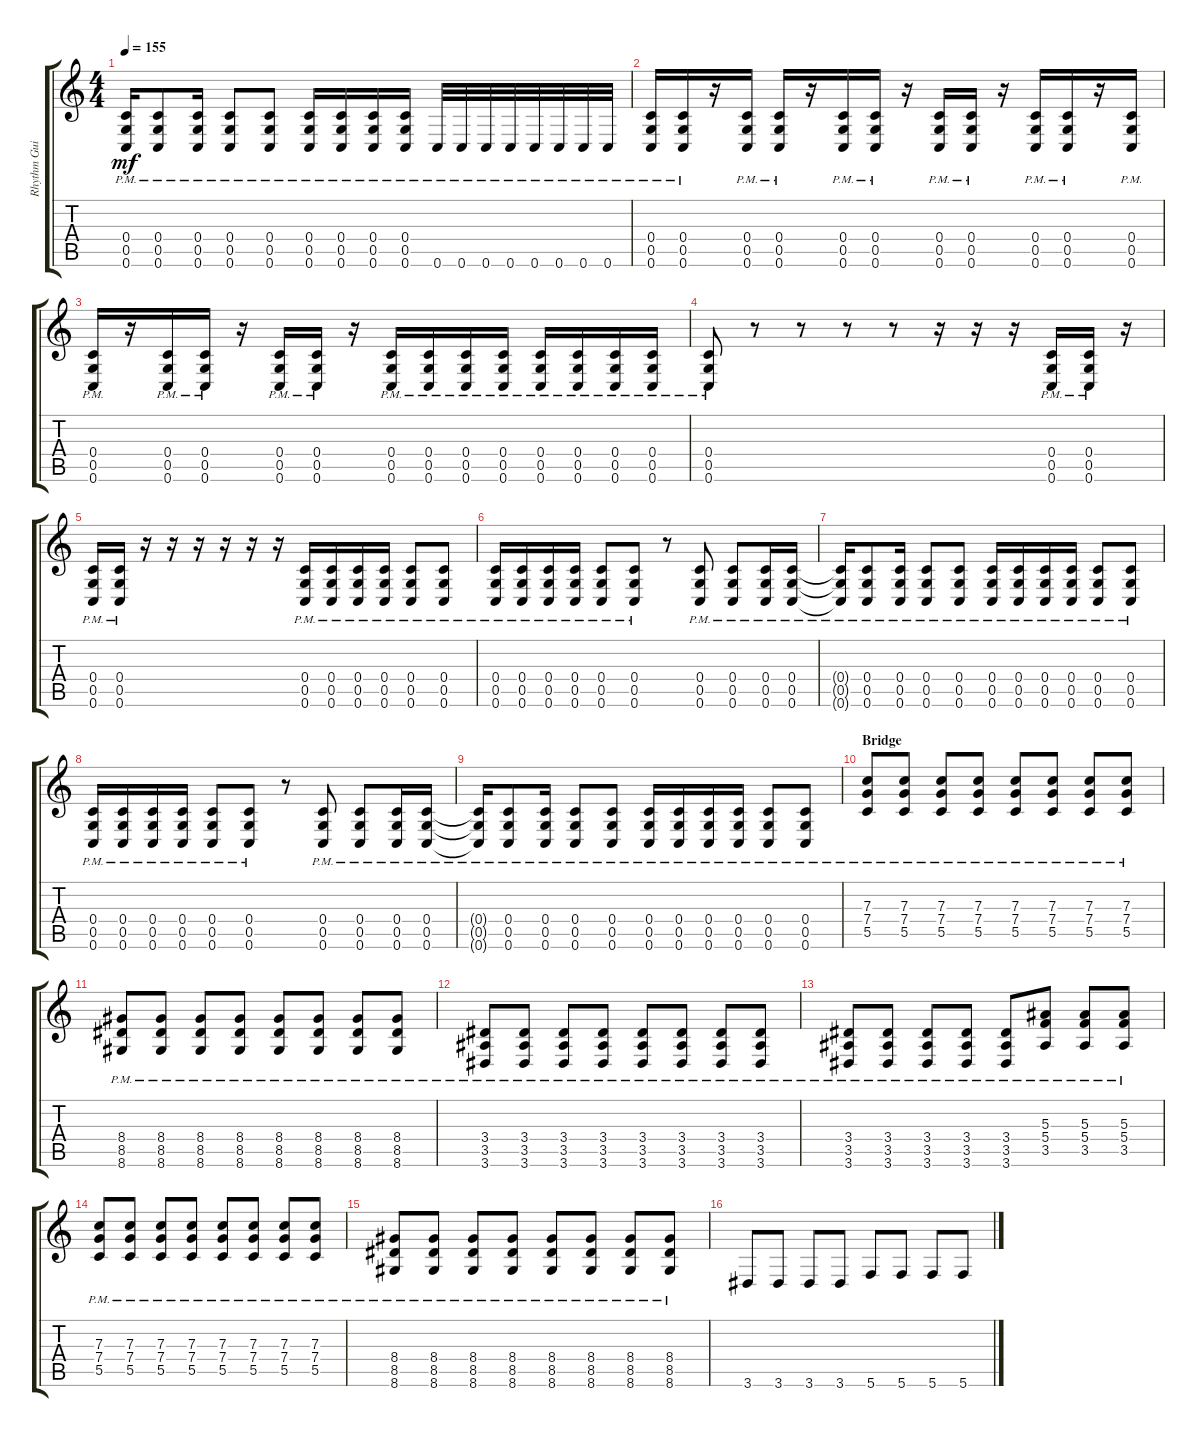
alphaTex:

\track ("Rhythm Guitar" "Rhythm Gui") {instrument distortionguitar}
\staff {score tabs}
\tuning (D4 A3 F3 C3 G2 C2) {hide}
\ts (4 4)
\tempo 155
\clef g2
\ks c
(0.4{pm t} 0.5{pm t} 0.6{pm t}).16{dy mf} (0.4{pm} 0.5{pm} 0.6{pm}).8 (0.4{pm} 0.5{pm} 0.6{pm}).16 (0.4{pm} 0.5{pm} 0.6{pm}).8 (0.4{pm} 0.5{pm} 0.6{pm}).8 (0.4{pm} 0.5{pm} 0.6{pm}).16 (0.4{pm} 0.5{pm} 0.6{pm}).16 (0.4{pm} 0.5{pm} 0.6{pm}).16 (0.4{pm} 0.5{pm} 0.6{pm}).16 0.6{pm}.32 0.6{pm}.32 0.6{pm}.32 0.6{pm}.32 0.6{pm}.32 0.6{pm}.32 0.6{pm}.32 0.6{pm}.32 |
(0.4{pm} 0.5{pm} 0.6{pm}).16 (0.4{pm} 0.5{pm} 0.6{pm}).16 r.16 (0.4{pm} 0.5{pm} 0.6{pm}).16 (0.4{pm} 0.5{pm} 0.6{pm}).16 r.16 (0.4{pm} 0.5{pm} 0.6{pm}).16 (0.4{pm} 0.5{pm} 0.6{pm}).16 r.16 (0.4{pm} 0.5{pm} 0.6{pm}).16 (0.4{pm} 0.5{pm} 0.6{pm}).16 r.16 (0.4{pm} 0.5{pm} 0.6{pm}).16 (0.4{pm} 0.5{pm} 0.6{pm}).16 r.16 (0.4{pm} 0.5{pm} 0.6{pm}).16 |
(0.4{pm} 0.5{pm} 0.6{pm}).16 r.16 (0.4{pm} 0.5{pm} 0.6{pm}).16 (0.4{pm} 0.5{pm} 0.6{pm}).16 r.16 (0.4{pm} 0.5{pm} 0.6{pm}).16 (0.4{pm} 0.5{pm} 0.6{pm}).16 r.16 (0.4{pm} 0.5{pm} 0.6{pm}).16 (0.4{pm} 0.5{pm} 0.6{pm}).16 (0.4{pm} 0.5{pm} 0.6{pm}).16 (0.4{pm} 0.5{pm} 0.6{pm}).16 (0.4{pm} 0.5{pm} 0.6{pm}).16 (0.4{pm} 0.5{pm} 0.6{pm}).16 (0.4{pm} 0.5{pm} 0.6{pm}).16 (0.4{pm} 0.5{pm} 0.6{pm}).16 |
(0.4{pm} 0.5{pm} 0.6{pm}).8 r.8 r.8 r.8 r.8 r.16 r.16 r.16 (0.4{pm} 0.5{pm} 0.6{pm}).16 (0.4{pm} 0.5{pm} 0.6{pm}).16 r.16 |
(0.4{pm} 0.5{pm} 0.6{pm}).16 (0.4{pm} 0.5{pm} 0.6{pm}).16 r.16 r.16 r.16 r.16 r.16 r.16 (0.4{pm} 0.5{pm} 0.6{pm}).16 (0.4{pm} 0.5{pm} 0.6{pm}).16 (0.4{pm} 0.5{pm} 0.6{pm}).16 (0.4{pm} 0.5{pm} 0.6{pm}).16 (0.4{pm} 0.5{pm} 0.6{pm}).8 (0.4{pm} 0.5{pm} 0.6{pm}).8 |
(0.4{pm} 0.5{pm} 0.6{pm}).16 (0.4{pm} 0.5{pm} 0.6{pm}).16 (0.4{pm} 0.5{pm} 0.6{pm}).16 (0.4{pm} 0.5{pm} 0.6{pm}).16 (0.4{pm} 0.5{pm} 0.6{pm}).8 (0.4{pm} 0.5{pm} 0.6{pm}).8 r.8 (0.4{pm} 0.5{pm} 0.6{pm}).8 (0.4{pm} 0.5{pm} 0.6{pm}).8 (0.4{pm} 0.5{pm} 0.6{pm}).16 (0.4{pm} 0.5{pm} 0.6{pm}).16 |
(0.4{pm t} 0.5{pm t} 0.6{pm t}).16 (0.4{pm} 0.5{pm} 0.6{pm}).8 (0.4{pm} 0.5{pm} 0.6{pm}).16 (0.4{pm} 0.5{pm} 0.6{pm}).8 (0.4{pm} 0.5{pm} 0.6{pm}).8 (0.4{pm} 0.5{pm} 0.6{pm}).16 (0.4{pm} 0.5{pm} 0.6{pm}).16 (0.4{pm} 0.5{pm} 0.6{pm}).16 (0.4{pm} 0.5{pm} 0.6{pm}).16 (0.4{pm} 0.5{pm} 0.6{pm}).8 (0.4{pm} 0.5{pm} 0.6{pm}).8 |
(0.4{pm} 0.5{pm} 0.6{pm}).16 (0.4{pm} 0.5{pm} 0.6{pm}).16 (0.4{pm} 0.5{pm} 0.6{pm}).16 (0.4{pm} 0.5{pm} 0.6{pm}).16 (0.4{pm} 0.5{pm} 0.6{pm}).8 (0.4{pm} 0.5{pm} 0.6{pm}).8 r.8 (0.4{pm} 0.5{pm} 0.6{pm}).8 (0.4{pm} 0.5{pm} 0.6{pm}).8 (0.4{pm} 0.5{pm} 0.6{pm}).16 (0.4{pm} 0.5{pm} 0.6{pm}).16 |
(0.4{pm t} 0.5{pm t} 0.6{pm t}).16 (0.4{pm} 0.5{pm} 0.6{pm}).8 (0.4{pm} 0.5{pm} 0.6{pm}).16 (0.4{pm} 0.5{pm} 0.6{pm}).8 (0.4{pm} 0.5{pm} 0.6{pm}).8 (0.4{pm} 0.5{pm} 0.6{pm}).16 (0.4{pm} 0.5{pm} 0.6{pm}).16 (0.4{pm} 0.5{pm} 0.6{pm}).16 (0.4{pm} 0.5{pm} 0.6{pm}).16 (0.4{pm} 0.5{pm} 0.6{pm}).8 (0.4{pm} 0.5{pm} 0.6{pm}).8 |
\section ("" "Bridge")
(7.3{pm} 7.4{pm} 5.5{pm}).8 (7.3{pm} 7.4{pm} 5.5{pm}).8 (7.3{pm} 7.4{pm} 5.5{pm}).8 (7.3{pm} 7.4{pm} 5.5{pm}).8 (7.3{pm} 7.4{pm} 5.5{pm}).8 (7.3{pm} 7.4{pm} 5.5{pm}).8 (7.3{pm} 7.4{pm} 5.5{pm}).8 (7.3{pm} 7.4{pm} 5.5{pm}).8 |
(8.4{pm} 8.5{pm} 8.6{pm}).8 (8.4{pm} 8.5{pm} 8.6{pm}).8 (8.4{pm} 8.5{pm} 8.6{pm}).8 (8.4{pm} 8.5{pm} 8.6{pm}).8 (8.4{pm} 8.5{pm} 8.6{pm}).8 (8.4{pm} 8.5{pm} 8.6{pm}).8 (8.4{pm} 8.5{pm} 8.6{pm}).8 (8.4{pm} 8.5{pm} 8.6{pm}).8 |
(3.4{pm} 3.5{pm} 3.6{pm}).8 (3.4{pm} 3.5{pm} 3.6{pm}).8 (3.4{pm} 3.5{pm} 3.6{pm}).8 (3.4{pm} 3.5{pm} 3.6{pm}).8 (3.4{pm} 3.5{pm} 3.6{pm}).8 (3.4{pm} 3.5{pm} 3.6{pm}).8 (3.4{pm} 3.5{pm} 3.6{pm}).8 (3.4{pm} 3.5{pm} 3.6{pm}).8 |
(3.4{pm} 3.5{pm} 3.6{pm}).8 (3.4{pm} 3.5{pm} 3.6{pm}).8 (3.4{pm} 3.5{pm} 3.6{pm}).8 (3.4{pm} 3.5{pm} 3.6{pm}).8 (3.4{pm} 3.5{pm} 3.6{pm}).8 (5.3{pm} 5.4{pm} 3.5{pm}).8 (5.3{pm} 5.4{pm} 3.5{pm}).8 (5.3{pm} 5.4{pm} 3.5{pm}).8 |
(7.3{pm} 7.4{pm} 5.5{pm}).8 (7.3{pm} 7.4{pm} 5.5{pm}).8 (7.3{pm} 7.4{pm} 5.5{pm}).8 (7.3{pm} 7.4{pm} 5.5{pm}).8 (7.3{pm} 7.4{pm} 5.5{pm}).8 (7.3{pm} 7.4{pm} 5.5{pm}).8 (7.3{pm} 7.4{pm} 5.5{pm}).8 (7.3{pm} 7.4{pm} 5.5{pm}).8 |
(8.4{pm} 8.5{pm} 8.6{pm}).8 (8.4{pm} 8.5{pm} 8.6{pm}).8 (8.4{pm} 8.5{pm} 8.6{pm}).8 (8.4{pm} 8.5{pm} 8.6{pm}).8 (8.4{pm} 8.5{pm} 8.6{pm}).8 (8.4{pm} 8.5{pm} 8.6{pm}).8 (8.4{pm} 8.5{pm} 8.6{pm}).8 (8.4{pm} 8.5{pm} 8.6{pm}).8 |
3.6.8 3.6.8 3.6.8 3.6.8 5.6.8 5.6.8 5.6.8 5.6.8
